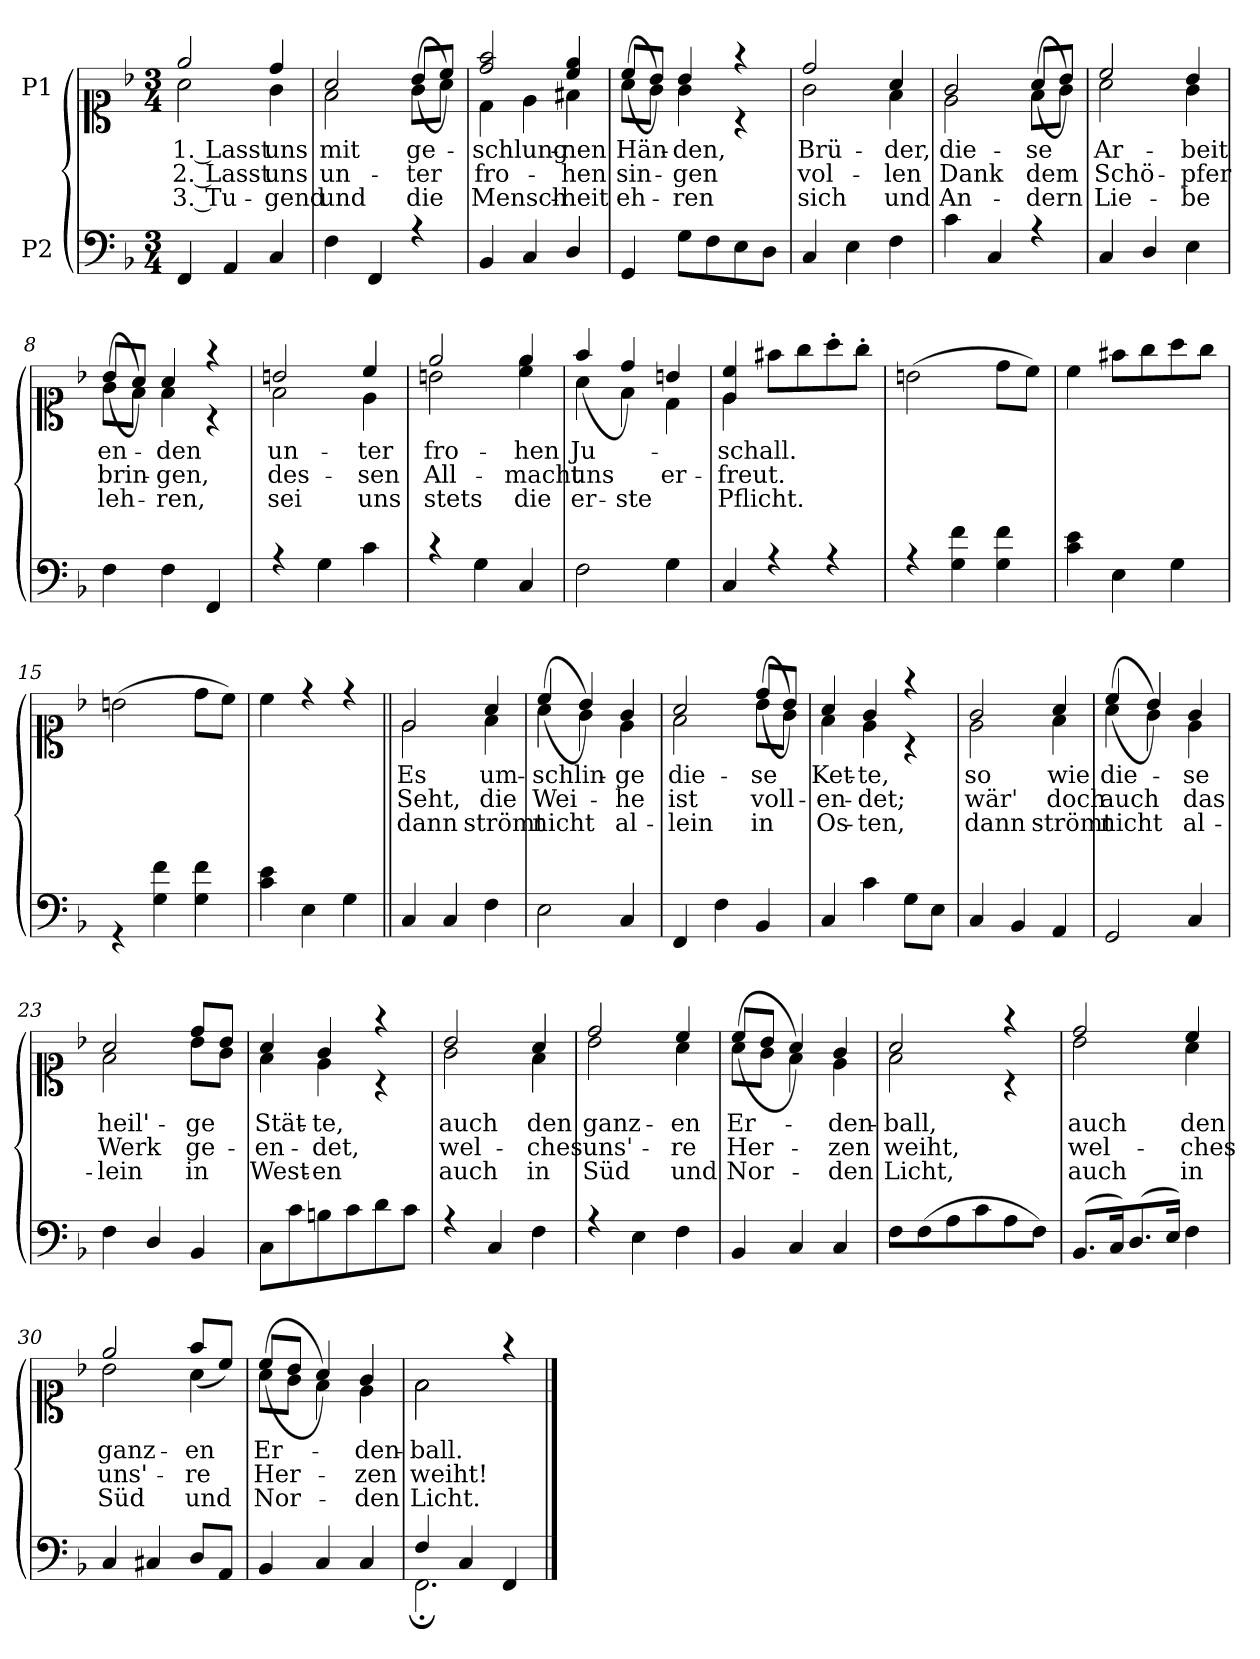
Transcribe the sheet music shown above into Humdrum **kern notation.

**kern	**kern	**text	**text	**text
*part2	*part1	*part1	*part1	*part1
*staff2	*staff1	*staff1	*staff1	*staff1
*I"P2	*I"P1	*	*	*
*clefF4	*clefC1	*	*	*
*k[b-]	*k[b-]	*	*	*
*F:	*F:	*	*	*
*M3/4	*M3/4	*	*	*
=1	=1	=1	=1	=1
*^	*^	*	*	*
!	!	!	!	!LO:LY:b	!LO:LY:b	!LO:LY:b
4FF/	2.ryy	2a\	2ee/	1. Lasst	2. Lasst	3. Tu-
4AA/	.	.	.	.	.	.
!	!	!	!	!LO:LY:b	!LO:LY:b	!LO:LY:b
4C/	.	4g\	4dd/	uns	uns	-gend
=2	=2	=2	=2	=2	=2	=2
!	!	!	!	!LO:LY:b	!LO:LY:b	!LO:LY:b
4F\	2.ryy	2f\	2a/	mit	un-	und
4FF/	.	.	.	.	.	.
!	!	!	!	!LO:LY:b	!LO:LY:b	!LO:LY:b
4r	.	(<8g\L	(>8b-/L	ge-	-ter	die
.	.	8a\J)	8cc/J)	.	.	.
=3	=3	=3	=3	=3	=3	=3
!	!	!	!	!LO:LY:b	!LO:LY:b	!LO:LY:b
4BB-/	2.ryy	4d\	2dd/ 2ff/	-schlung-	fro-	Mensch-
4C/	.	4e\	.	.	.	.
!	!	!	!	!LO:LY:b	!LO:LY:b	!LO:LY:b
4D/	.	4f#X\	4cc/ 4ee/	-nen	-hen	-heit
=4	=4	=4	=4	=4	=4	=4
!	!	!	!	!LO:LY:b	!LO:LY:b	!LO:LY:b
4GG/	2.ryy	(<8a\L	(>8cc/L	Hän-	sin-	eh-
.	.	8g\J)	8b-/J)	.	.	.
!	!	!	!	!LO:LY:b	!LO:LY:b	!LO:LY:b
8G\L	.	4g\	4b-/	-den,	-gen	-ren
8F\	.	.	.	.	.	.
8E\	.	4rff	4rA	.	.	.
8D\J	.	.	.	.	.	.
=5	=5	=5	=5	=5	=5	=5
!	!	!	!	!LO:LY:b	!LO:LY:b	!LO:LY:b
4C/	2.ryy	2g\	2dd/	Brü-	vol-	sich
4E\	.	.	.	.	.	.
!	!	!	!	!LO:LY:b	!LO:LY:b	!LO:LY:b
4F\	.	4f\	4a/	-der,	-len	und
=6	=6	=6	=6	=6	=6	=6
!	!	!	!	!LO:LY:b	!LO:LY:b	!LO:LY:b
4c\	2.ryy	2e\	2g/	die-	Dank	An-
4C/	.	.	.	.	.	.
!	!	!	!	!LO:LY:b	!LO:LY:b	!LO:LY:b
4r	.	(<8f\L	(>8a/L	-se	dem	-dern
.	.	8g\J)	8b-/J)	.	.	.
=7	=7	=7	=7	=7	=7	=7
!	!	!	!	!LO:LY:b	!LO:LY:b	!LO:LY:b
4C/	2.ryy	2a\	2cc/	Ar-	Schö-	Lie-
4D/	.	.	.	.	.	.
!	!	!	!	!LO:LY:b	!LO:LY:b	!LO:LY:b
4E\	.	4g\	4b-/	-beit	-pfer	-be
=8	=8	=8	=8	=8	=8	=8
!	!	!	!	!LO:LY:b	!LO:LY:b	!LO:LY:b
4F\	2.ryy	(<8g\L	(>8b-/L	en-	brin-	leh-
.	.	8f\J)	8a/J)	.	.	.
!	!	!	!	!LO:LY:b	!LO:LY:b	!LO:LY:b
4F\	.	4f\	4a/	-den	-gen,	-ren,
4FF/	.	4rff	4rA	.	.	.
!!LO:LB:g=z	!!
=9	=9	=9	=9	=9	=9	=9
!	!	!	!	!LO:LY:b	!LO:LY:b	!LO:LY:b
4r	2.ryy	2f\	2bn/	un-	des-	sei
4G\	.	.	.	.	.	.
!	!	!	!	!LO:LY:b	!LO:LY:b	!LO:LY:b
4c\	.	4e\	4cc/	-ter	-sen	uns
=10	=10	=10	=10	=10	=10	=10
!	!	!	!	!LO:LY:b	!LO:LY:b	!LO:LY:b
4r	2.ryy	2bn\	2ee/	fro-	All-	stets
4G\	.	.	.	.	.	.
!	!	!	!	!LO:LY:b	!LO:LY:b	!LO:LY:b
4C/	.	4cc\ 4ee\	4ee/	-hen	-macht	die
=11	=11	=11	=11	=11	=11	=11
!	!	!	!	!LO:LY:b	!LO:LY:b	!LO:LY:b
2F\	2.ryy	4a\	(>4ff/	Ju-	uns	er-
!	!	!	!	!	!	!LO:LY:b
.	.	4f\	4dd/)	.	.	-ste
!	!	!	!	!	!LO:LY:b	!
4G\	.	4d\	4bn/	.	er-	.
=12	=12	=12	=12	=12	=12	=12
!	!	!	!	!LO:LY:b	!LO:LY:b	!LO:LY:b
4C/	2.ryy	4e\	4e/ 4cc/	-schall.	-freut.	Pflicht.
4r	.	8ff#X\L	2ryy	.	.	.
.	.	8gg\	.	.	.	.
4r	.	8aa'<\	.	.	.	.
.	.	8gg'<\J	.	.	.	.
=13	=13	=13	=13	=13	=13	=13
4r	2.ryy	(>2bn\	2.ryy	.	.	.
4G\ 4f\	.	.	.	.	.	.
4G\ 4f\	.	8dd\L	.	.	.	.
.	.	8cc\J)	.	.	.	.
=14	=14	=14	=14	=14	=14	=14
2.ryy	4c\ 4e\	4cc\	2.ryy	.	.	.
.	4E\	8ff#X\L	.	.	.	.
.	.	8gg\	.	.	.	.
.	4G\	8aa\	.	.	.	.
.	.	8gg\J	.	.	.	.
=15	=15	=15	=15	=15	=15	=15
2.ryy	4r	(>2bn\	2.ryy	.	.	.
.	4G\ 4f\	.	.	.	.	.
.	4G\ 4f\	8dd\L	.	.	.	.
.	.	8cc\J)	.	.	.	.
=16	=16	=16	=16	=16	=16	=16
2.ryy	4c\ 4e\	4cc\	2.ryy	.	.	.
.	4E\	4r	.	.	.	.
.	4G\	4r	.	.	.	.
!!LO:LB:g=z	!!
=17||	=17||	=17||	=17||	=17||	=17||	=17||
!	!	!	!	!LO:LY:b	!LO:LY:b	!LO:LY:b
4C/	2.ryy	2e\	2e/	Es	Seht,	dann
4C/	.	.	.	.	.	.
!	!	!	!	!LO:LY:b	!LO:LY:b	!LO:LY:b
4F\	.	4f\	4a/	um-	die	strömt
=18	=18	=18	=18	=18	=18	=18
!	!	!	!	!LO:LY:b	!LO:LY:b	!LO:LY:b
2E\	2.ryy	(<4a\	(>4cc/	-schlin-	Wei-	nicht
.	.	4g\)	4b-/)	.	.	.
!	!	!	!	!LO:LY:b	!LO:LY:b	!LO:LY:b
4C/	.	4e\	4g/	-ge	-he	al-
=19	=19	=19	=19	=19	=19	=19
!	!	!	!	!LO:LY:b	!LO:LY:b	!LO:LY:b
4FF/	2.ryy	2f\	2a/	die-	ist	-lein
4F\	.	.	.	.	.	.
!	!	!	!	!LO:LY:b	!LO:LY:b	!LO:LY:b
4BB-/	.	(<8b-\L	(>8dd/L	-se	voll-	in
.	.	8g\J)	8b-/J)	.	.	.
=20	=20	=20	=20	=20	=20	=20
!	!	!	!	!LO:LY:b	!LO:LY:b	!LO:LY:b
4C/	2.ryy	4f\	4a/	Ket-	-en-	Os-
!	!	!	!	!LO:LY:b	!LO:LY:b	!LO:LY:b
4c\	.	4e\	4g/	-te,	-det;	-ten,
8G\L	.	4rff	4rA	.	.	.
8E\J	.	.	.	.	.	.
=21	=21	=21	=21	=21	=21	=21
!	!	!	!	!LO:LY:b	!LO:LY:b	!LO:LY:b
4C/	2.ryy	2e\	2g/	so	wär'	dann
4BB-/	.	.	.	.	.	.
!	!	!	!	!LO:LY:b	!LO:LY:b	!LO:LY:b
4AA/	.	4f\	4a/	wie	doch	strömt
=22	=22	=22	=22	=22	=22	=22
!	!	!	!	!LO:LY:b	!LO:LY:b	!LO:LY:b
2GG/	2.ryy	(<4a\	(>4cc/	die-	auch	nicht
.	.	4g\)	4b-/)	.	.	.
!	!	!	!	!LO:LY:b	!LO:LY:b	!LO:LY:b
4C/	.	4e\	4g/	-se	das	al-
=23	=23	=23	=23	=23	=23	=23
!	!	!	!	!LO:LY:b	!LO:LY:b	!LO:LY:b
4F\	2.ryy	2f\	2a/	heil'-	Werk	-lein
4D/	.	.	.	.	.	.
!	!	!	!	!LO:LY:b	!LO:LY:b	!LO:LY:b
4BB-/	.	8b-\L	8dd/L	-ge	ge-	in
.	.	8g\J	8b-/J	.	.	.
=24	=24	=24	=24	=24	=24	=24
!	!	!	!	!LO:LY:b	!LO:LY:b	!LO:LY:b
8C\L	2.ryy	4f\	4a/	Stät-	-en-	West-
8c\	.	.	.	.	.	.
!	!	!	!	!LO:LY:b	!LO:LY:b	!LO:LY:b
8Bn\	.	4e\	4g/	-te,	-det,	-en
8c\	.	.	.	.	.	.
8d\	.	4rff	4rA	.	.	.
8c\J	.	.	.	.	.	.
!!LO:LB:g=z	!!
=25	=25	=25	=25	=25	=25	=25
!	!	!	!	!LO:LY:b	!LO:LY:b	!LO:LY:b
4r	2.ryy	2g\	2b-/	auch	wel-	auch
4C/	.	.	.	.	.	.
!	!	!	!	!LO:LY:b	!LO:LY:b	!LO:LY:b
4F\	.	4f\	4a/	den	-ches	in
=26	=26	=26	=26	=26	=26	=26
!	!	!	!	!LO:LY:b	!LO:LY:b	!LO:LY:b
4r	2.ryy	2b-\	2dd/	ganz-	uns'-	Süd
4E\	.	.	.	.	.	.
!	!	!	!	!LO:LY:b	!LO:LY:b	!LO:LY:b
4F\	.	4a\	4cc/	-en	-re	und
=27	=27	=27	=27	=27	=27	=27
!	!	!	!	!LO:LY:b	!LO:LY:b	!LO:LY:b
4BB-/	2.ryy	(<8a\L	(>8cc/L	Er-	Her-	Nor-
.	.	8g\J	8b-/J	.	.	.
4C/	.	4f\)	4a/)	.	.	.
!	!	!	!	!LO:LY:b	!LO:LY:b	!LO:LY:b
4C/	.	4e\	4g/	-den-	-zen	-den
=28	=28	=28	=28	=28	=28	=28
!	!	!	!	!LO:LY:b	!LO:LY:b	!LO:LY:b
8F\L	2.ryy	2f\	2a/	-ball,	weiht,	Licht,
(>8F\	.	.	.	.	.	.
8A\	.	.	.	.	.	.
8c\	.	.	.	.	.	.
8A\	.	4rff	4rA	.	.	.
8F\J)	.	.	.	.	.	.
=29	=29	=29	=29	=29	=29	=29
!	!	!	!	!LO:LY:b	!LO:LY:b	!LO:LY:b
(<8.BB-/L	2.ryy	2b-\	2dd/	auch	wel-	auch
16C/k)	.	.	.	.	.	.
(<8.D/	.	.	.	.	.	.
16E/Jk)	.	.	.	.	.	.
!	!	!	!	!LO:LY:b	!LO:LY:b	!LO:LY:b
4F\	.	4a\	4cc/	den	-ches	in
=30	=30	=30	=30	=30	=30	=30
!	!	!	!	!LO:LY:b	!LO:LY:b	!LO:LY:b
4C/	2.ryy	2b-\	2ee/	ganz-	uns'-	Süd
4C#X/	.	.	.	.	.	.
!	!	!	!	!LO:LY:b	!LO:LY:b	!LO:LY:b
8D/L	.	4a\	(<8ff/L	-en	-re	und
8AA/J	.	.	8cc/J)	.	.	.
=31	=31	=31	=31	=31	=31	=31
!	!	!	!	!LO:LY:b	!LO:LY:b	!LO:LY:b
4BB-/	2.ryy	(<8a\L	(>8cc/L	Er-	Her-	Nor-
.	.	8g\J	8b-/J	.	.	.
4C/	.	4f\)	4a/)	.	.	.
!	!	!	!	!LO:LY:b	!LO:LY:b	!LO:LY:b
4C/	.	4e\	4g/	-den-	-zen	-den
=32	=32	=32	=32	=32	=32	=32
!	!	!	!	!LO:LY:b	!LO:LY:b	!LO:LY:b
4F/	2.FF;\	2f\	2f\	-ball.	weiht!	Licht.
4C/	.	.	.	.	.	.
4FF/	.	4rff	4ryy	.	.	.
*v	*v	*	*	*	*	*
*	*v	*v	*	*	*
==	==	==	==	==
*-	*-	*-	*-	*-
